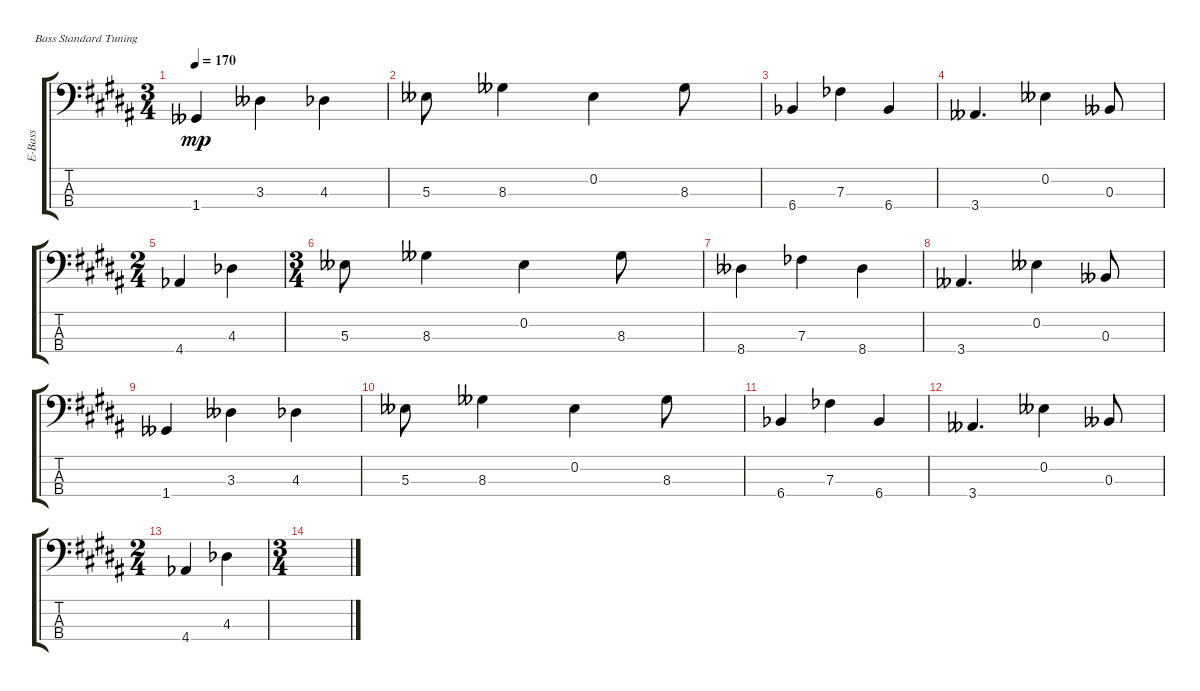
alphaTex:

\defaultSystemsLayout 4
\bracketExtendMode groupsimilarinstruments
\otherSystemsTrackNameOrientation horizontal
\track ("Electric Bass" "E-Bass") {instrument electricbassfinger}
\staff {score tabs}
\tuning (G2 D2 A1 E1)
\ts (3 4)
\tempo 170
\clef f4
\ks b
1.4{acc bb}.4{dy mp} 3.3{acc bb}.4 4.3{acc b}.4 |
5.3{acc bb}.8 8.3{acc bb}.4 0.2{acc bb}.4 8.3{acc bb}.8 |
6.4{acc b}.4 7.3{acc b}.4 6.4{acc b}.4 |
3.4{acc bb}.4{d} 0.2{acc bb}.4 0.3{acc bb}.8 |
\ts (2 4)
4.4{acc b}.4 4.3{acc b}.4 |
\ts (3 4)
5.3{acc bb}.8 8.3{acc bb}.4 0.2{acc bb}.4 8.3{acc bb}.8 |
8.4{acc bb}.4 7.3{acc b}.4 8.4{acc bb}.4 |
3.4{acc bb}.4{d} 0.2{acc bb}.4 0.3{acc bb}.8 |
1.4{acc bb}.4 3.3{acc bb}.4 4.3{acc b}.4 |
5.3{acc bb}.8 8.3{acc bb}.4 0.2{acc bb}.4 8.3{acc bb}.8 |
6.4{acc b}.4 7.3{acc b}.4 6.4{acc b}.4 |
3.4{acc bb}.4{d} 0.2{acc bb}.4 0.3{acc bb}.8 |
\ts (2 4)
4.4{acc b}.4 4.3{acc b}.4 |
\ts (3 4)
